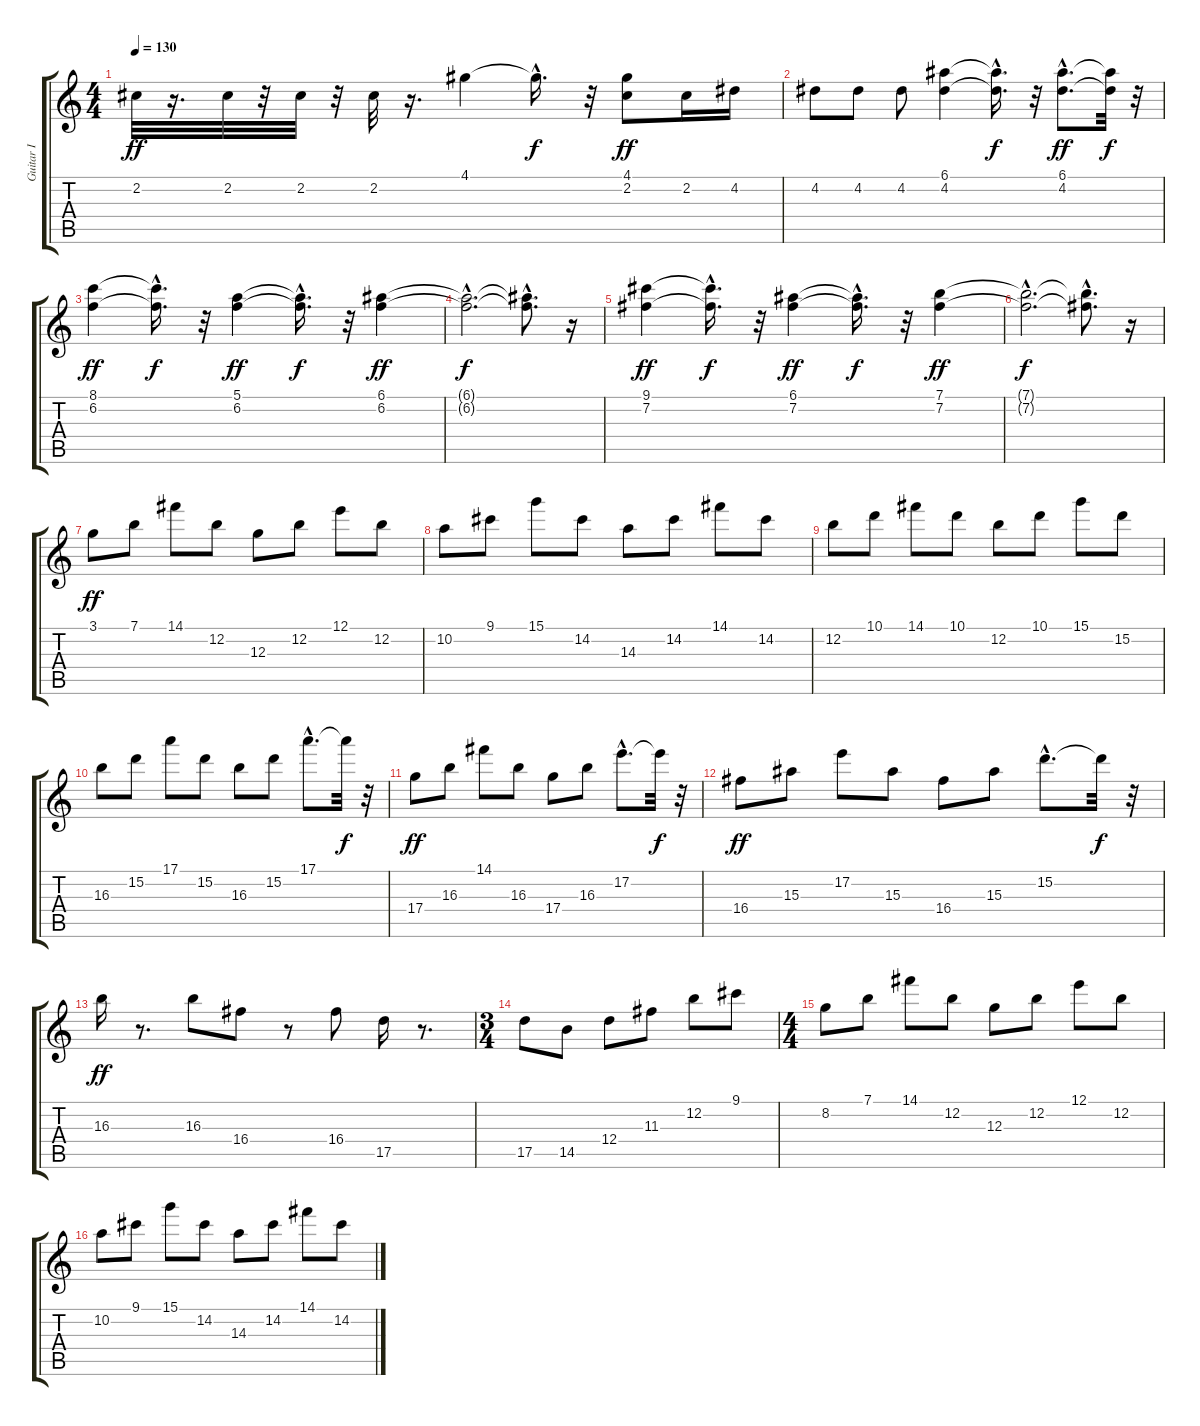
\track ("Guitar I" "Guitar I") {instrument electricguitarclean}
\staff {score tabs}
\tuning (E4 B3 G3 D3 A2 E2) {hide}
\ts (4 4)
\tempo 130
\clef g2
\ks c
2.2.32{dy ff} r.16{d} 2.2.32 r.32 2.2.32 r.32 2.2.32 r.16{d} 4.1.4 4.1{hac t}.16{d dy f} r.32 (4.1 2.2).8{dy ff} 2.2.16 4.2.16 |
4.2.8 4.2.8 4.2.8 (6.1 4.2).4 (6.1{hac t} 4.2{hac t}).16{d dy f} r.32 (6.1{hac} 4.2{hac}).8{d dy ff} (6.1{t} 4.2{t}).32{dy f} r.32 |
(8.1 6.2).4{dy ff} (8.1{hac t} 6.2{hac t}).16{d dy f} r.32 (5.1 6.2).4{dy ff} (5.1{hac t} 6.2{hac t}).16{d dy f} r.32 (6.1 6.2).4{dy ff} |
(6.1{hac t} 6.2{hac t}).2{d dy f} (6.1{hac t} 6.2{hac t}).8{d} r.16 |
(9.1 7.2).4{dy ff} (9.1{hac t} 7.2{hac t}).16{d dy f} r.32 (6.1 7.2).4{dy ff} (6.1{hac t} 7.2{hac t}).16{d dy f} r.32 (7.1 7.2).4{dy ff} |
(7.1{hac t} 7.2{hac t}).2{d dy f} (7.1{hac t} 7.2{hac t}).8{d} r.16 |
3.1.8{dy ff} 7.1.8 14.1.8 12.2.8 12.3.8 12.2.8 12.1.8 12.2.8 |
10.2.8 9.1.8 15.1.8 14.2.8 14.3.8 14.2.8 14.1.8 14.2.8 |
12.2.8 10.1.8 14.1.8 10.1.8 12.2.8 10.1.8 15.1.8 15.2.8 |
16.3.8 15.2.8 17.1.8 15.2.8 16.3.8 15.2.8 17.1{hac}.8{d} 17.1{t}.32{dy f} r.32 |
17.4.8{dy ff} 16.3.8 14.1.8 16.3.8 17.4.8 16.3.8 17.2{hac}.8{d} 17.2{t}.32{dy f} r.32 |
16.4.8{dy ff} 15.3.8 17.2.8 15.3.8 16.4.8 15.3.8 15.2{hac}.8{d} 15.2{t}.32{dy f} r.32 |
16.3.16{dy ff} r.8{d} 16.3.8 16.4.8 r.8 16.4.8 17.5.16 r.8{d} |
\ts (3 4)
17.5.8 14.5.8 12.4.8 11.3.8 12.2.8 9.1.8 |
\ts (4 4)
8.2.8 7.1.8 14.1.8 12.2.8 12.3.8 12.2.8 12.1.8 12.2.8 |
10.2.8 9.1.8 15.1.8 14.2.8 14.3.8 14.2.8 14.1.8 14.2.8
